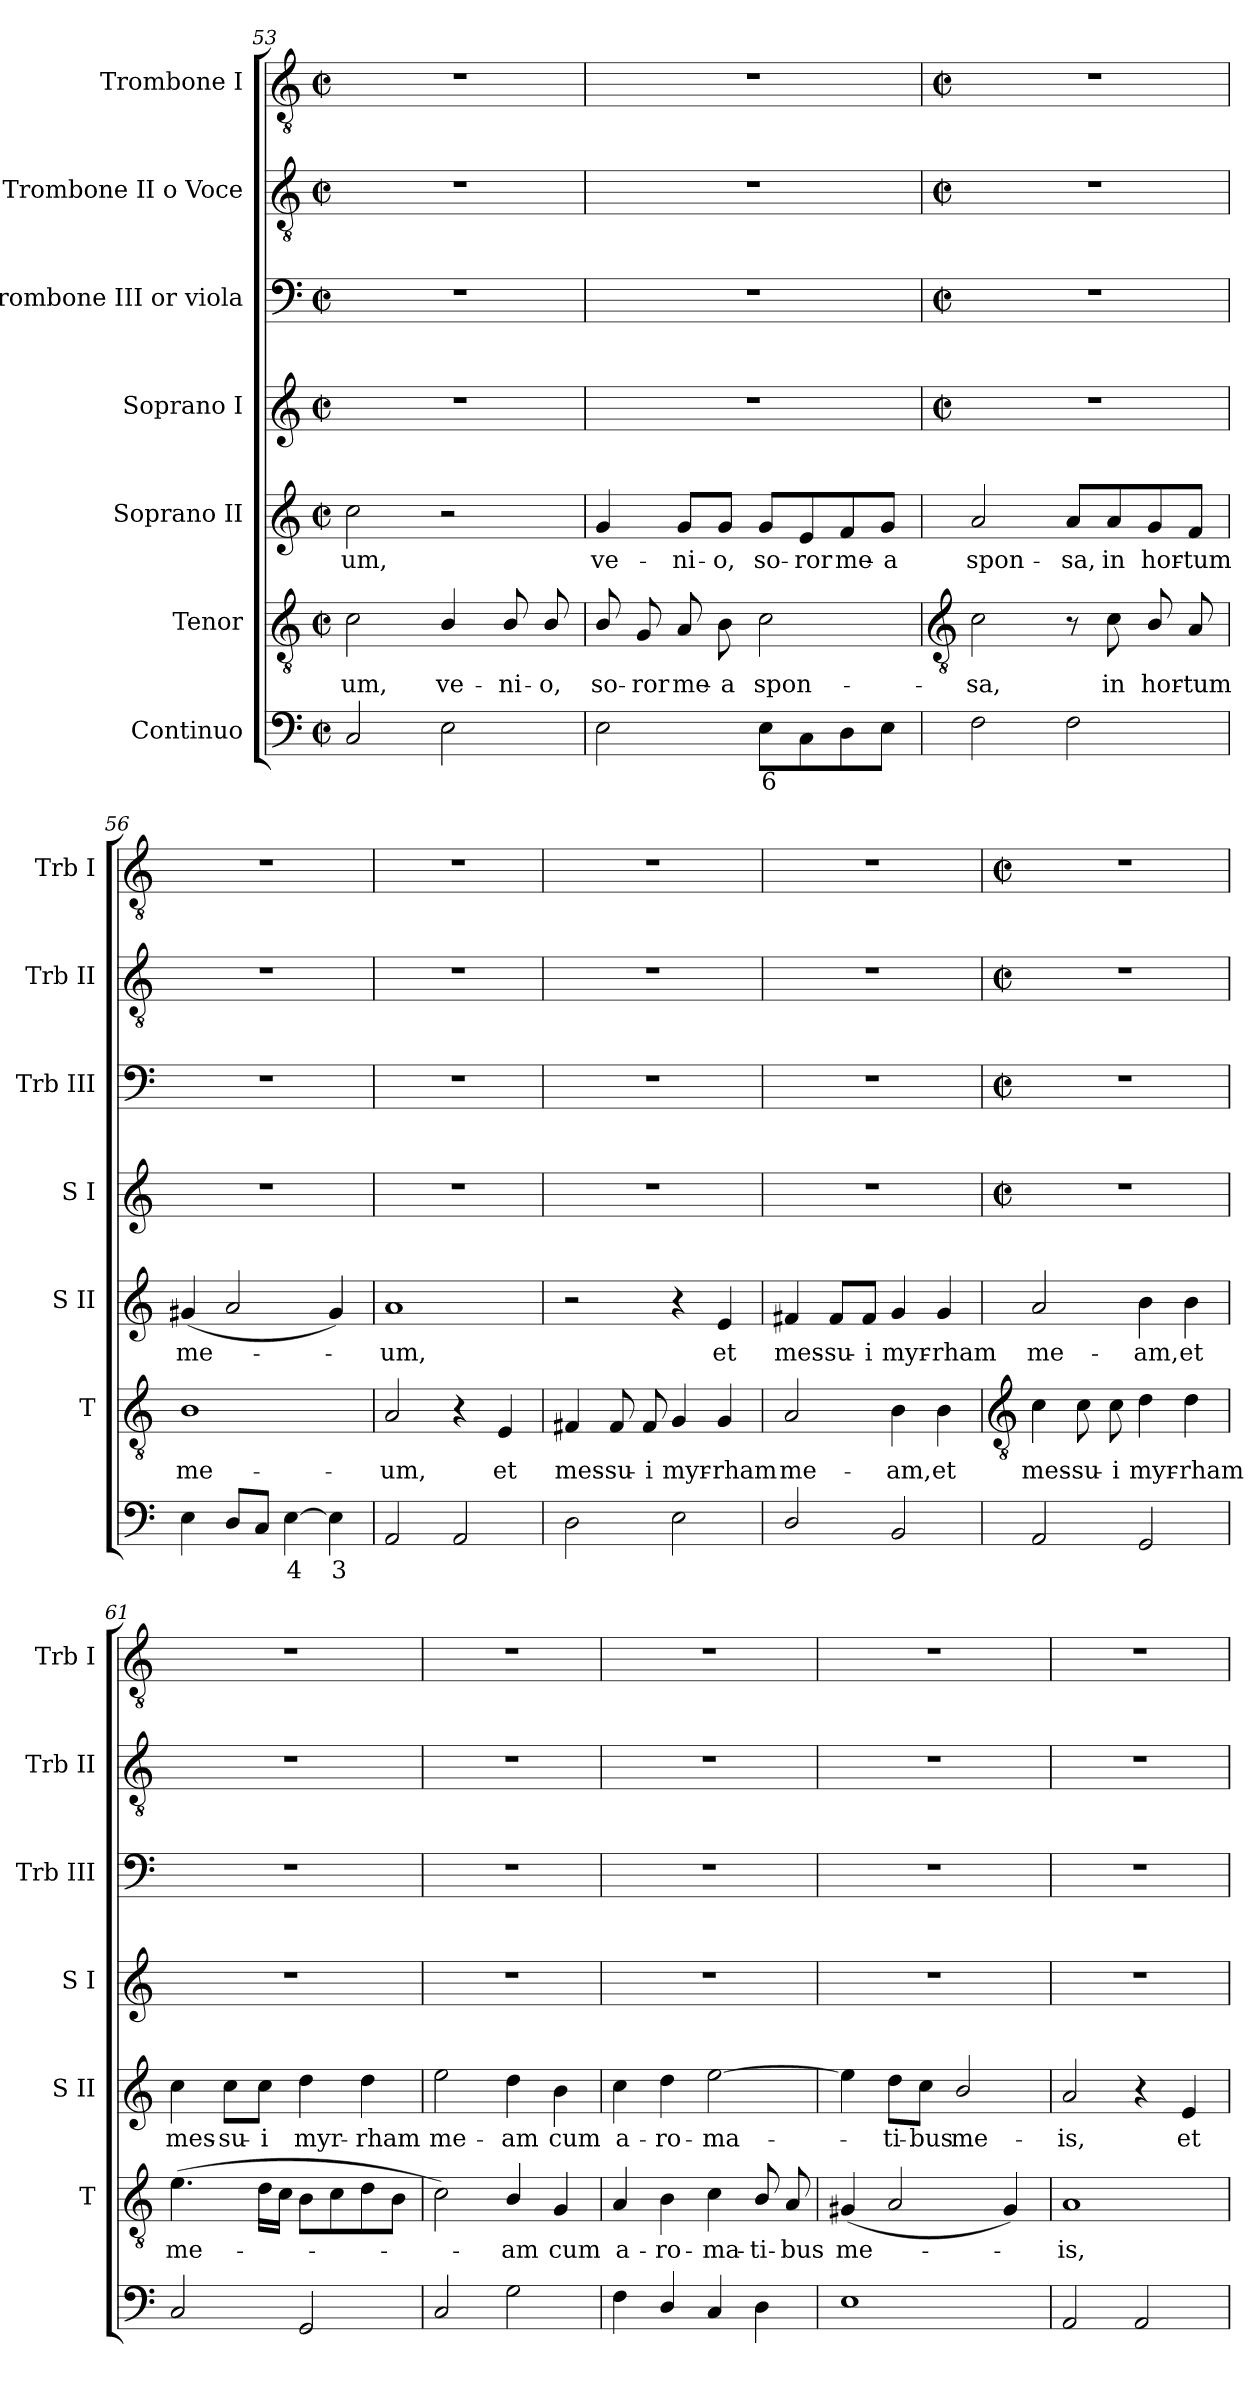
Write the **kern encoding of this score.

**kern	**text	**kern	**text	**kern	**text	**kern	**kern	**kern	**kern
*part7	*part7	*part6	*part6	*part5	*part5	*part4	*part3	*part2	*part1
*staff7	*staff7	*staff6	*staff6	*staff5	*staff5	*staff4	*staff3	*staff2	*staff1
*I"Continuo	*	*I"Tenor	*	*I"Soprano II	*	*I"Soprano I	*I"Trombone III or viola	*I"Trombone II o Voce	*I"Trombone I
*	*	*I'T	*	*I'S II	*	*I'S I	*I'Trb III	*I'Trb II	*I'Trb I
*clefF4	*	*clefGv2	*	*clefG2	*	*clefG2	*clefF4	*clefGv2	*clefGv2
*k[]	*	*k[]	*	*k[]	*	*k[]	*k[]	*k[]	*k[]
*C:	*	*C:	*	*C:	*	*C:	*C:	*C:	*C:
*M2/2	*	*M2/2	*	*M2/2	*	*M2/2	*M2/2	*M2/2	*M2/2
*met(c|)	*	*met(c|)	*	*met(c|)	*	*met(c|)	*met(c|)	*met(c|)	*met(c|)
=53	=53	=53	=53	=53	=53	=53	=53	=53	=53
!	!	!	!LO:LY:b	!	!LO:LY:b	!	!	!	!
2C	.	2c	-um,	2cc	um,	1r	1r	1r	1r
!	!	!	!LO:LY:b	!	!	!	!	!	!
2E	.	4B/	ve-	2r	.	.	.	.	.
!	!	!	!LO:LY:b	!	!	!	!	!	!
.	.	8B/	-ni-	.	.	.	.	.	.
!	!	!	!LO:LY:b	!	!	!	!	!	!
.	.	8B/	-o,	.	.	.	.	.	.
=54	=54	=54	=54	=54	=54	=54	=54	=54	=54
!	!	!	!LO:LY:b	!	!LO:LY:b	!	!	!	!
2E	.	8B/	so-	4g	ve-	1r	1r	1r	1r
!	!	!	!LO:LY:b	!	!	!	!	!	!
.	.	8G	-ror	.	.	.	.	.	.
!	!	!	!LO:LY:b	!	!LO:LY:b	!	!	!	!
.	.	8A	me-	8g/L	-ni-	.	.	.	.
!	!	!	!LO:LY:b	!	!LO:LY:b	!	!	!	!
.	.	8B	-a	8g/J	-o,	.	.	.	.
!	!LO:LY:b	!	!LO:LY:b	!	!LO:LY:b	!	!	!	!
8EL	6	2c	spon-	8g/L	so-	.	.	.	.
!	!	!	!	!	!LO:LY:b	!	!	!	!
8C	.	.	.	8e/	-ror	.	.	.	.
!	!	!	!	!	!LO:LY:b	!	!	!	!
8D	.	.	.	8f/	me-	.	.	.	.
!	!	!	!	!	!LO:LY:b	!	!	!	!
8EJ	.	.	.	8g/J	-a	.	.	.	.
!!LO:LB:g=z
=55	=55	=55	=55	=55	=55	=55	=55	=55	=55
*	*	*clefGv2	*	*	*	*	*	*	*
*	*	*	*	*	*	*M2/2	*M2/2	*M2/2	*M2/2
*	*	*	*	*	*	*met(c|)	*met(c|)	*met(c|)	*met(c|)
!	!	!	!LO:LY:b	!	!LO:LY:b	!	!	!	!
2F	.	2c	-sa,	2a	spon-	1r	1r	1r	1r
!	!	!	!	!	!LO:LY:b	!	!	!	!
2F	.	8r	.	8a/L	-sa,	.	.	.	.
!	!	!	!LO:LY:b	!	!LO:LY:b	!	!	!	!
.	.	8c	in	8a/	in	.	.	.	.
!	!	!	!LO:LY:b	!	!LO:LY:b	!	!	!	!
.	.	8B/	hor-	8g/	hor-	.	.	.	.
!	!	!	!LO:LY:b	!	!LO:LY:b	!	!	!	!
.	.	8A	-tum	8f/J	-tum	.	.	.	.
=56	=56	=56	=56	=56	=56	=56	=56	=56	=56
!	!	!	!LO:LY:b	!	!LO:LY:b	!	!	!	!
4E	.	1B	me-	(<4g#X	me-	1r	1r	1r	1r
8DL	.	.	.	2a	.	.	.	.	.
8CJ	.	.	.	.	.	.	.	.	.
!	!LO:LY:b	!	!	!	!	!	!	!	!
[4E	4	.	.	.	.	.	.	.	.
!	!LO:LY:b	!	!	!	!	!	!	!	!
4E]	3	.	.	4g#)	.	.	.	.	.
=57	=57	=57	=57	=57	=57	=57	=57	=57	=57
!	!	!	!LO:LY:b	!	!LO:LY:b	!	!	!	!
2AA	.	2A	-um,	1a	um,	1r	1r	1r	1r
2AA	.	4r	.	.	.	.	.	.	.
!	!	!	!LO:LY:b	!	!	!	!	!	!
.	.	4E	et	.	.	.	.	.	.
=58	=58	=58	=58	=58	=58	=58	=58	=58	=58
!	!	!	!LO:LY:b	!	!	!	!	!	!
2D	.	4F#X	mes-	2r	.	1r	1r	1r	1r
!	!	!	!LO:LY:b	!	!	!	!	!	!
.	.	8F#	-su-	.	.	.	.	.	.
!	!	!	!LO:LY:b	!	!	!	!	!	!
.	.	8F#	-i	.	.	.	.	.	.
!	!	!	!LO:LY:b	!	!	!	!	!	!
2E	.	4G	myr-	4r	.	.	.	.	.
!	!	!	!LO:LY:b	!	!LO:LY:b	!	!	!	!
.	.	4G	-rham	4e	et	.	.	.	.
=59	=59	=59	=59	=59	=59	=59	=59	=59	=59
!	!	!	!LO:LY:b	!	!LO:LY:b	!	!	!	!
2D/	.	2A	me-	4f#X	mes-	1r	1r	1r	1r
!	!	!	!	!	!LO:LY:b	!	!	!	!
.	.	.	.	8f#/L	-su-	.	.	.	.
!	!	!	!	!	!LO:LY:b	!	!	!	!
.	.	.	.	8f#/J	-i	.	.	.	.
!	!	!	!LO:LY:b	!	!LO:LY:b	!	!	!	!
2BB	.	4B	-am,	4g	myr-	.	.	.	.
!	!	!	!LO:LY:b	!	!LO:LY:b	!	!	!	!
.	.	4B	et	4g	-rham	.	.	.	.
!!LO:LB:g=z
=60	=60	=60	=60	=60	=60	=60	=60	=60	=60
*	*	*clefGv2	*	*	*	*	*	*	*
*	*	*	*	*	*	*M2/2	*M2/2	*M2/2	*M2/2
*	*	*	*	*	*	*met(c|)	*met(c|)	*met(c|)	*met(c|)
!	!	!	!LO:LY:b	!	!LO:LY:b	!	!	!	!
2AA	.	4c	mes-	2a	me-	1r	1r	1r	1r
!	!	!	!LO:LY:b	!	!	!	!	!	!
.	.	8c	-su-	.	.	.	.	.	.
!	!	!	!LO:LY:b	!	!	!	!	!	!
.	.	8c	-i	.	.	.	.	.	.
!	!	!	!LO:LY:b	!	!LO:LY:b	!	!	!	!
2GG	.	4d	myr-	4b	-am,	.	.	.	.
!	!	!	!LO:LY:b	!	!LO:LY:b	!	!	!	!
.	.	4d	-rham	4b	et	.	.	.	.
=61	=61	=61	=61	=61	=61	=61	=61	=61	=61
!	!	!	!LO:LY:b	!	!LO:LY:b	!	!	!	!
2C	.	(>4.e	me-	4cc	mes-	1r	1r	1r	1r
!	!	!	!	!	!LO:LY:b	!	!	!	!
.	.	.	.	8cc\L	-su-	.	.	.	.
!	!	!	!	!	!LO:LY:b	!	!	!	!
.	.	16dLL	.	8cc\J	-i	.	.	.	.
.	.	16cJJ	.	.	.	.	.	.	.
!	!	!	!	!	!LO:LY:b	!	!	!	!
2GG	.	8BL	.	4dd	myr-	.	.	.	.
.	.	8c	.	.	.	.	.	.	.
!	!	!	!	!	!LO:LY:b	!	!	!	!
.	.	8d	.	4dd	-rham	.	.	.	.
.	.	8BJ	.	.	.	.	.	.	.
=62	=62	=62	=62	=62	=62	=62	=62	=62	=62
!	!	!	!	!	!LO:LY:b	!	!	!	!
2C	.	2c)	.	2ee	me-	1r	1r	1r	1r
!	!	!	!LO:LY:b	!	!LO:LY:b	!	!	!	!
2G	.	4B/	am	4dd	-am	.	.	.	.
!	!	!	!LO:LY:b	!	!LO:LY:b	!	!	!	!
.	.	4G	cum	4b	cum	.	.	.	.
=63	=63	=63	=63	=63	=63	=63	=63	=63	=63
!	!	!	!LO:LY:b	!	!LO:LY:b	!	!	!	!
4F	.	4A	a-	4cc	a-	1r	1r	1r	1r
!	!	!	!LO:LY:b	!	!LO:LY:b	!	!	!	!
4D/	.	4B	-ro-	4dd	-ro-	.	.	.	.
!	!	!	!LO:LY:b	!	!LO:LY:b	!	!	!	!
4C	.	4c	-ma-	[2ee	-ma-	.	.	.	.
!	!	!	!LO:LY:b	!	!	!	!	!	!
4D	.	8B/	-ti-	.	.	.	.	.	.
!	!	!	!LO:LY:b	!	!	!	!	!	!
.	.	8A	-bus	.	.	.	.	.	.
=64	=64	=64	=64	=64	=64	=64	=64	=64	=64
!	!	!	!LO:LY:b	!	!	!	!	!	!
1E	.	(<4G#X	me-	4ee]	.	1r	1r	1r	1r
!	!	!	!	!	!LO:LY:b	!	!	!	!
.	.	2A	.	8dd\L	ti-	.	.	.	.
!	!	!	!	!	!LO:LY:b	!	!	!	!
.	.	.	.	8cc\J	-bus	.	.	.	.
!	!	!	!	!	!LO:LY:b	!	!	!	!
.	.	.	.	2b/	me-	.	.	.	.
.	.	4G#)	.	.	.	.	.	.	.
=65	=65	=65	=65	=65	=65	=65	=65	=65	=65
!	!	!	!LO:LY:b	!	!LO:LY:b	!	!	!	!
2AA	.	1A	is,	2a	-is,	1r	1r	1r	1r
2AA	.	.	.	4r	.	.	.	.	.
!	!	!	!	!	!LO:LY:b	!	!	!	!
.	.	.	.	4e	et	.	.	.	.
=	=	=	=	=	=	=	=	=	=
*-	*-	*-	*-	*-	*-	*-	*-	*-	*-
